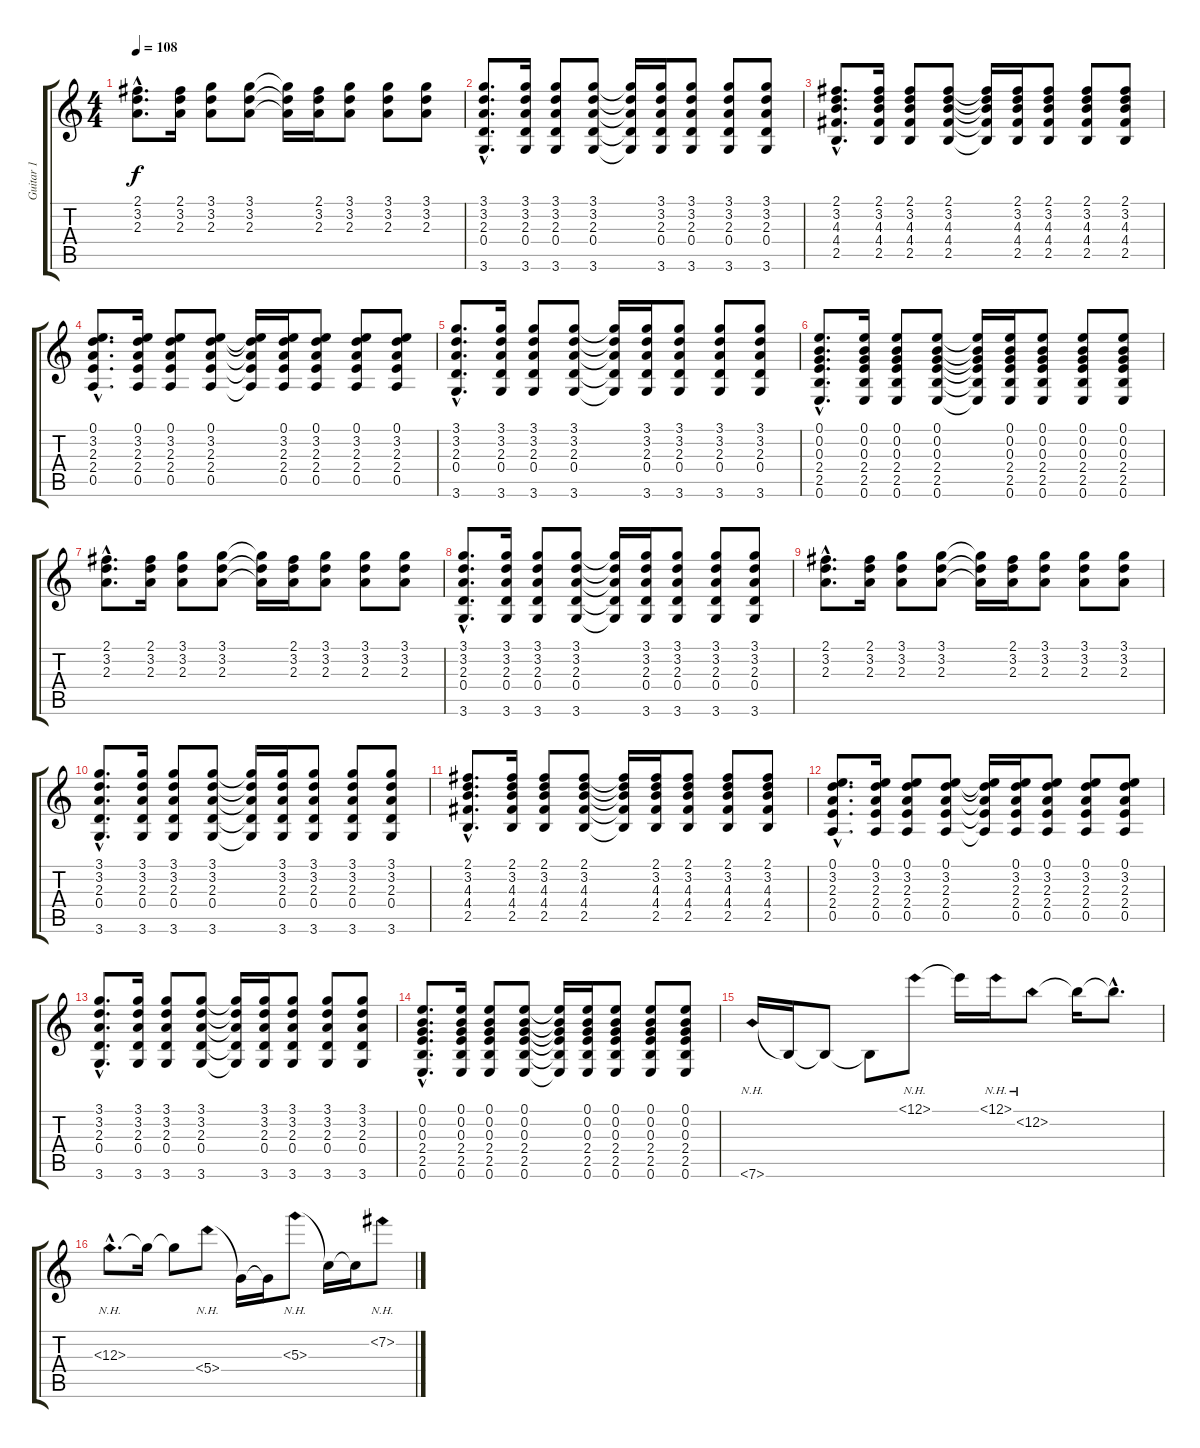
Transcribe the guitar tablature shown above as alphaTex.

\track ("Guitar 1" "Guitar 1") {instrument distortionguitar}
\staff {score tabs}
\tuning (E4 B3 G3 D3 A2 E2) {hide}
\ts (4 4)
\tempo 108
\clef g2
\ks c
(2.1{hac} 3.2{hac} 2.3{hac}).8{d dy f} (2.1 3.2 2.3).16 (3.1 3.2 2.3).8 (3.1 3.2 2.3).8 (3.1{t} 3.2{t} 2.3{t}).16 (2.1 3.2 2.3).16 (3.1 3.2 2.3).8 (3.1 3.2 2.3).8 (3.1 3.2 2.3).8 |
(3.1{hac} 3.2{hac} 2.3{hac} 0.4{hac} 3.6{hac}).8{d} (3.1 3.2 2.3 0.4 3.6).16 (3.1 3.2 2.3 0.4 3.6).8 (3.1 3.2 2.3 0.4 3.6).8 (3.1{t} 3.2{t} 2.3{t} 0.4{t} 3.6{t}).16 (3.1 3.2 2.3 0.4 3.6).16 (3.1 3.2 2.3 0.4 3.6).8 (3.1 3.2 2.3 0.4 3.6).8 (3.1 3.2 2.3 0.4 3.6).8 |
(2.1{hac} 3.2{hac} 4.3{hac} 4.4{hac} 2.5{hac}).8{d} (2.1 3.2 4.3 4.4 2.5).16 (2.1 3.2 4.3 4.4 2.5).8 (2.1 3.2 4.3 4.4 2.5).8 (2.1{t} 3.2{t} 4.3{t} 4.4{t} 2.5{t}).16 (2.1 3.2 4.3 4.4 2.5).16 (2.1 3.2 4.3 4.4 2.5).8 (2.1 3.2 4.3 4.4 2.5).8 (2.1 3.2 4.3 4.4 2.5).8 |
(0.1{hac} 3.2{hac} 2.3{hac} 2.4{hac} 0.5{hac}).8{d} (0.1 3.2 2.3 2.4 0.5).16 (0.1 3.2 2.3 2.4 0.5).8 (0.1 3.2 2.3 2.4 0.5).8 (0.1{t} 3.2{t} 2.3{t} 2.4{t} 0.5{t}).16 (0.1 3.2 2.3 2.4 0.5).16 (0.1 3.2 2.3 2.4 0.5).8 (0.1 3.2 2.3 2.4 0.5).8 (0.1 3.2 2.3 2.4 0.5).8 |
(3.1{hac} 3.2{hac} 2.3{hac} 0.4{hac} 3.6{hac}).8{d} (3.1 3.2 2.3 0.4 3.6).16 (3.1 3.2 2.3 0.4 3.6).8 (3.1 3.2 2.3 0.4 3.6).8 (3.1{t} 3.2{t} 2.3{t} 0.4{t} 3.6{t}).16 (3.1 3.2 2.3 0.4 3.6).16 (3.1 3.2 2.3 0.4 3.6).8 (3.1 3.2 2.3 0.4 3.6).8 (3.1 3.2 2.3 0.4 3.6).8 |
(0.1{hac} 0.2{hac} 0.3{hac} 2.4{hac} 2.5{hac} 0.6{hac}).8{d} (0.1 0.2 0.3 2.4 2.5 0.6).16 (0.1 0.2 0.3 2.4 2.5 0.6).8 (0.1 0.2 0.3 2.4 2.5 0.6).8 (0.1{t} 0.2{t} 0.3{t} 2.4{t} 2.5{t} 0.6{t}).16 (0.1 0.2 0.3 2.4 2.5 0.6).16 (0.1 0.2 0.3 2.4 2.5 0.6).8 (0.1 0.2 0.3 2.4 2.5 0.6).8 (0.1 0.2 0.3 2.4 2.5 0.6).8 |
(2.1{hac} 3.2{hac} 2.3{hac}).8{d} (2.1 3.2 2.3).16 (3.1 3.2 2.3).8 (3.1 3.2 2.3).8 (3.1{t} 3.2{t} 2.3{t}).16 (2.1 3.2 2.3).16 (3.1 3.2 2.3).8 (3.1 3.2 2.3).8 (3.1 3.2 2.3).8 |
(3.1{hac} 3.2{hac} 2.3{hac} 0.4{hac} 3.6{hac}).8{d} (3.1 3.2 2.3 0.4 3.6).16 (3.1 3.2 2.3 0.4 3.6).8 (3.1 3.2 2.3 0.4 3.6).8 (3.1{t} 3.2{t} 2.3{t} 0.4{t} 3.6{t}).16 (3.1 3.2 2.3 0.4 3.6).16 (3.1 3.2 2.3 0.4 3.6).8 (3.1 3.2 2.3 0.4 3.6).8 (3.1 3.2 2.3 0.4 3.6).8 |
(2.1{hac} 3.2{hac} 2.3{hac}).8{d} (2.1 3.2 2.3).16 (3.1 3.2 2.3).8 (3.1 3.2 2.3).8 (3.1{t} 3.2{t} 2.3{t}).16 (2.1 3.2 2.3).16 (3.1 3.2 2.3).8 (3.1 3.2 2.3).8 (3.1 3.2 2.3).8 |
(3.1{hac} 3.2{hac} 2.3{hac} 0.4{hac} 3.6{hac}).8{d} (3.1 3.2 2.3 0.4 3.6).16 (3.1 3.2 2.3 0.4 3.6).8 (3.1 3.2 2.3 0.4 3.6).8 (3.1{t} 3.2{t} 2.3{t} 0.4{t} 3.6{t}).16 (3.1 3.2 2.3 0.4 3.6).16 (3.1 3.2 2.3 0.4 3.6).8 (3.1 3.2 2.3 0.4 3.6).8 (3.1 3.2 2.3 0.4 3.6).8 |
(2.1{hac} 3.2{hac} 4.3{hac} 4.4{hac} 2.5{hac}).8{d} (2.1 3.2 4.3 4.4 2.5).16 (2.1 3.2 4.3 4.4 2.5).8 (2.1 3.2 4.3 4.4 2.5).8 (2.1{t} 3.2{t} 4.3{t} 4.4{t} 2.5{t}).16 (2.1 3.2 4.3 4.4 2.5).16 (2.1 3.2 4.3 4.4 2.5).8 (2.1 3.2 4.3 4.4 2.5).8 (2.1 3.2 4.3 4.4 2.5).8 |
(0.1{hac} 3.2{hac} 2.3{hac} 2.4{hac} 0.5{hac}).8{d} (0.1 3.2 2.3 2.4 0.5).16 (0.1 3.2 2.3 2.4 0.5).8 (0.1 3.2 2.3 2.4 0.5).8 (0.1{t} 3.2{t} 2.3{t} 2.4{t} 0.5{t}).16 (0.1 3.2 2.3 2.4 0.5).16 (0.1 3.2 2.3 2.4 0.5).8 (0.1 3.2 2.3 2.4 0.5).8 (0.1 3.2 2.3 2.4 0.5).8 |
(3.1{hac} 3.2{hac} 2.3{hac} 0.4{hac} 3.6{hac}).8{d} (3.1 3.2 2.3 0.4 3.6).16 (3.1 3.2 2.3 0.4 3.6).8 (3.1 3.2 2.3 0.4 3.6).8 (3.1{t} 3.2{t} 2.3{t} 0.4{t} 3.6{t}).16 (3.1 3.2 2.3 0.4 3.6).16 (3.1 3.2 2.3 0.4 3.6).8 (3.1 3.2 2.3 0.4 3.6).8 (3.1 3.2 2.3 0.4 3.6).8 |
(0.1{hac} 0.2{hac} 0.3{hac} 2.4{hac} 2.5{hac} 0.6{hac}).8{d} (0.1 0.2 0.3 2.4 2.5 0.6).16 (0.1 0.2 0.3 2.4 2.5 0.6).8 (0.1 0.2 0.3 2.4 2.5 0.6).8 (0.1{t} 0.2{t} 0.3{t} 2.4{t} 2.5{t} 0.6{t}).16 (0.1 0.2 0.3 2.4 2.5 0.6).16 (0.1 0.2 0.3 2.4 2.5 0.6).8 (0.1 0.2 0.3 2.4 2.5 0.6).8 (0.1 0.2 0.3 2.4 2.5 0.6).8 |
7.6{nh}.16 7.6{t}.16 7.6{t}.8 7.6{t}.8 12.1{nh}.8 12.1{t}.16 12.1{nh}.16 12.2{nh}.8 12.2{t}.16 12.2{hac t}.8{d} |
12.3{nh hac}.8{d} 12.3{t}.16 12.3{t}.8 5.4{nh}.8 5.4{t}.16 5.4{t}.16 5.3{nh}.8 5.3{t}.16 5.3{t}.16 7.2{nh}.8
